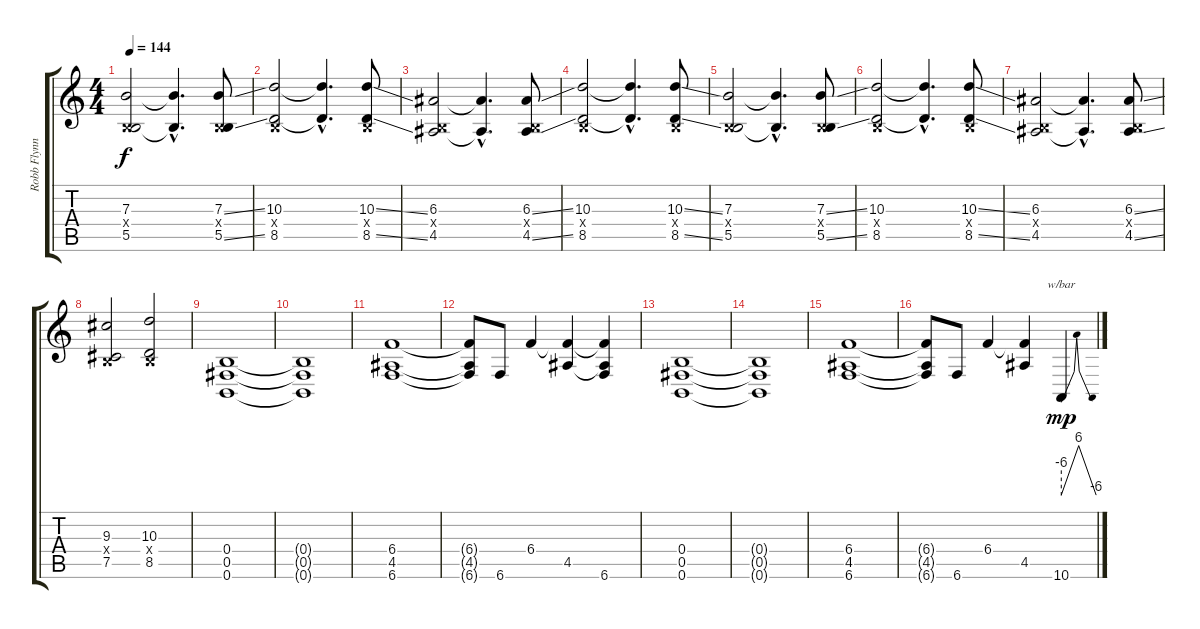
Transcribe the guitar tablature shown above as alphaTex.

\track ("Robb Flynn" "Robb Flynn") {instrument distortionguitar}
\staff {score tabs}
\tuning (Db4 Ab3 E3 B2 Gb2 B1) {hide}
\ts (4 4)
\tempo 144
\clef g2
\ks c
(7.3 0.4{x} 5.5).2{dy f} (7.3{hac t} 5.5{hac t}).4{d} (7.3{ss} 0.4{x} 5.5{ss}).8 |
(10.3 0.4{x} 8.5).2 (10.3{hac t} 8.5{hac t}).4{d} (10.3{ss} 0.4{x} 8.5{ss}).8 |
(6.3 0.4{x} 4.5).2 (6.3{hac t} 4.5{hac t}).4{d} (6.3{ss} 0.4{x} 4.5{ss}).8 |
(10.3 0.4{x} 8.5).2 (10.3{hac t} 8.5{hac t}).4{d} (10.3{ss} 0.4{x} 8.5{ss}).8 |
(7.3 0.4{x} 5.5).2 (7.3{hac t} 5.5{hac t}).4{d} (7.3{ss} 0.4{x} 5.5{ss}).8 |
(10.3 0.4{x} 8.5).2 (10.3{hac t} 8.5{hac t}).4{d} (10.3{ss} 0.4{x} 8.5{ss}).8 |
(6.3 0.4{x} 4.5).2 (6.3{hac t} 4.5{hac t}).4{d} (6.3{ss} 0.4{x} 4.5{ss}).8 |
(9.3 0.4{x} 7.5).2 (10.3 0.4{x} 8.5).2 |
(0.4 0.5 0.6).1 |
(0.4{t} 0.5{t} 0.6{t}).1 |
(6.4 4.5 6.6).1 |
(6.4{t} 4.5{t} 6.6{t}).8 6.6.8 6.4.4 (6.4{t} 4.5).4 (6.4{t} 4.5{t} 6.6).4 |
(0.4 0.5 0.6).1 |
(0.4{t} 0.5{t} 0.6{t}).1 |
(6.4 4.5 6.6).1 |
(6.4{t} 4.5{t} 6.6{t}).8 6.6.8 6.4.4 (6.4{t} 4.5).4 10.6.4{tbe (dip default 0 -24 30 24 60 -24) dy mp}
